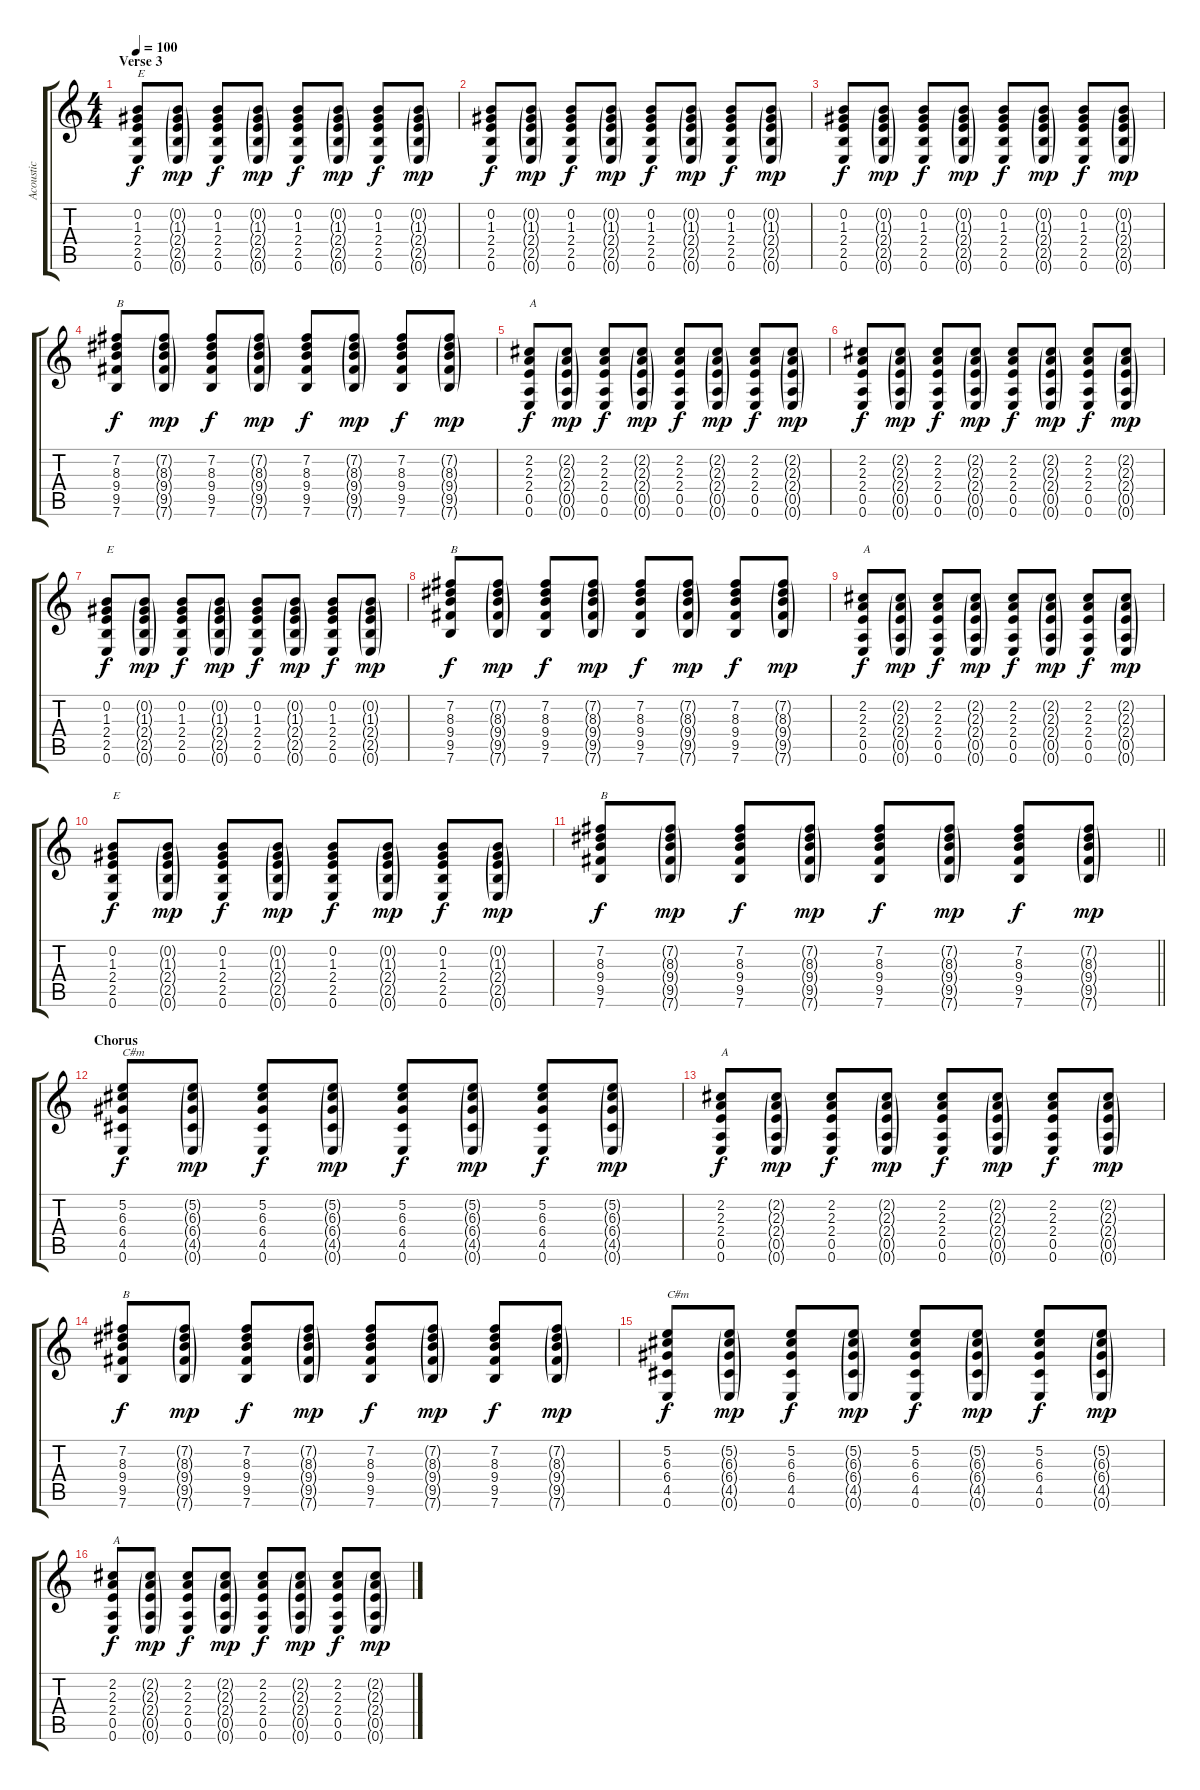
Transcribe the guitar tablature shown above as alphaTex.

\track ("Acoustic" "Acoustic") {instrument acousticguitarsteel}
\staff {score tabs}
\tuning (E4 B3 G3 D3 A2 E2) {hide}
\ts (4 4)
\section ("" "Verse 3")
\tempo 100
\clef g2
\ks c
(0.2 1.3 2.4 2.5 0.6).8{txt "E" dy f} (0.2{g} 1.3{g} 2.4{g} 2.5{g} 0.6{g}).8{dy mp} (0.2 1.3 2.4 2.5 0.6).8{dy f} (0.2{g} 1.3{g} 2.4{g} 2.5{g} 0.6{g}).8{dy mp} (0.2 1.3 2.4 2.5 0.6).8{dy f} (0.2{g} 1.3{g} 2.4{g} 2.5{g} 0.6{g}).8{dy mp} (0.2 1.3 2.4 2.5 0.6).8{dy f} (0.2{g} 1.3{g} 2.4{g} 2.5{g} 0.6{g}).8{dy mp} |
(0.2 1.3 2.4 2.5 0.6).8{dy f} (0.2{g} 1.3{g} 2.4{g} 2.5{g} 0.6{g}).8{dy mp} (0.2 1.3 2.4 2.5 0.6).8{dy f} (0.2{g} 1.3{g} 2.4{g} 2.5{g} 0.6{g}).8{dy mp} (0.2 1.3 2.4 2.5 0.6).8{dy f} (0.2{g} 1.3{g} 2.4{g} 2.5{g} 0.6{g}).8{dy mp} (0.2 1.3 2.4 2.5 0.6).8{dy f} (0.2{g} 1.3{g} 2.4{g} 2.5{g} 0.6{g}).8{dy mp} |
(0.2 1.3 2.4 2.5 0.6).8{dy f} (0.2{g} 1.3{g} 2.4{g} 2.5{g} 0.6{g}).8{dy mp} (0.2 1.3 2.4 2.5 0.6).8{dy f} (0.2{g} 1.3{g} 2.4{g} 2.5{g} 0.6{g}).8{dy mp} (0.2 1.3 2.4 2.5 0.6).8{dy f} (0.2{g} 1.3{g} 2.4{g} 2.5{g} 0.6{g}).8{dy mp} (0.2 1.3 2.4 2.5 0.6).8{dy f} (0.2{g} 1.3{g} 2.4{g} 2.5{g} 0.6{g}).8{dy mp} |
(7.2 8.3 9.4 9.5 7.6).8{txt "B" dy f} (7.2{g} 8.3{g} 9.4{g} 9.5{g} 7.6{g}).8{dy mp} (7.2 8.3 9.4 9.5 7.6).8{dy f} (7.2{g} 8.3{g} 9.4{g} 9.5{g} 7.6{g}).8{dy mp} (7.2 8.3 9.4 9.5 7.6).8{dy f} (7.2{g} 8.3{g} 9.4{g} 9.5{g} 7.6{g}).8{dy mp} (7.2 8.3 9.4 9.5 7.6).8{dy f} (7.2{g} 8.3{g} 9.4{g} 9.5{g} 7.6{g}).8{dy mp} |
(2.2 2.3 2.4 0.5 0.6).8{txt "A" dy f} (2.2{g} 2.3{g} 2.4{g} 0.5{g} 0.6{g}).8{dy mp} (2.2 2.3 2.4 0.5 0.6).8{dy f} (2.2{g} 2.3{g} 2.4{g} 0.5{g} 0.6{g}).8{dy mp} (2.2 2.3 2.4 0.5 0.6).8{dy f} (2.2{g} 2.3{g} 2.4{g} 0.5{g} 0.6{g}).8{dy mp} (2.2 2.3 2.4 0.5 0.6).8{dy f} (2.2{g} 2.3{g} 2.4{g} 0.5{g} 0.6{g}).8{dy mp} |
(2.2 2.3 2.4 0.5 0.6).8{dy f} (2.2{g} 2.3{g} 2.4{g} 0.5{g} 0.6{g}).8{dy mp} (2.2 2.3 2.4 0.5 0.6).8{dy f} (2.2{g} 2.3{g} 2.4{g} 0.5{g} 0.6{g}).8{dy mp} (2.2 2.3 2.4 0.5 0.6).8{dy f} (2.2{g} 2.3{g} 2.4{g} 0.5{g} 0.6{g}).8{dy mp} (2.2 2.3 2.4 0.5 0.6).8{dy f} (2.2{g} 2.3{g} 2.4{g} 0.5{g} 0.6{g}).8{dy mp} |
(0.2 1.3 2.4 2.5 0.6).8{txt "E" dy f} (0.2{g} 1.3{g} 2.4{g} 2.5{g} 0.6{g}).8{dy mp} (0.2 1.3 2.4 2.5 0.6).8{dy f} (0.2{g} 1.3{g} 2.4{g} 2.5{g} 0.6{g}).8{dy mp} (0.2 1.3 2.4 2.5 0.6).8{dy f} (0.2{g} 1.3{g} 2.4{g} 2.5{g} 0.6{g}).8{dy mp} (0.2 1.3 2.4 2.5 0.6).8{dy f} (0.2{g} 1.3{g} 2.4{g} 2.5{g} 0.6{g}).8{dy mp} |
(7.2 8.3 9.4 9.5 7.6).8{txt "B" dy f} (7.2{g} 8.3{g} 9.4{g} 9.5{g} 7.6{g}).8{dy mp} (7.2 8.3 9.4 9.5 7.6).8{dy f} (7.2{g} 8.3{g} 9.4{g} 9.5{g} 7.6{g}).8{dy mp} (7.2 8.3 9.4 9.5 7.6).8{dy f} (7.2{g} 8.3{g} 9.4{g} 9.5{g} 7.6{g}).8{dy mp} (7.2 8.3 9.4 9.5 7.6).8{dy f} (7.2{g} 8.3{g} 9.4{g} 9.5{g} 7.6{g}).8{dy mp} |
(2.2 2.3 2.4 0.5 0.6).8{txt "A" dy f} (2.2{g} 2.3{g} 2.4{g} 0.5{g} 0.6{g}).8{dy mp} (2.2 2.3 2.4 0.5 0.6).8{dy f} (2.2{g} 2.3{g} 2.4{g} 0.5{g} 0.6{g}).8{dy mp} (2.2 2.3 2.4 0.5 0.6).8{dy f} (2.2{g} 2.3{g} 2.4{g} 0.5{g} 0.6{g}).8{dy mp} (2.2 2.3 2.4 0.5 0.6).8{dy f} (2.2{g} 2.3{g} 2.4{g} 0.5{g} 0.6{g}).8{dy mp} |
(0.2 1.3 2.4 2.5 0.6).8{txt "E" dy f} (0.2{g} 1.3{g} 2.4{g} 2.5{g} 0.6{g}).8{dy mp} (0.2 1.3 2.4 2.5 0.6).8{dy f} (0.2{g} 1.3{g} 2.4{g} 2.5{g} 0.6{g}).8{dy mp} (0.2 1.3 2.4 2.5 0.6).8{dy f} (0.2{g} 1.3{g} 2.4{g} 2.5{g} 0.6{g}).8{dy mp} (0.2 1.3 2.4 2.5 0.6).8{dy f} (0.2{g} 1.3{g} 2.4{g} 2.5{g} 0.6{g}).8{dy mp} |
\barLineRight lightlight
(7.2 8.3 9.4 9.5 7.6).8{txt "B" dy f} (7.2{g} 8.3{g} 9.4{g} 9.5{g} 7.6{g}).8{dy mp} (7.2 8.3 9.4 9.5 7.6).8{dy f} (7.2{g} 8.3{g} 9.4{g} 9.5{g} 7.6{g}).8{dy mp} (7.2 8.3 9.4 9.5 7.6).8{dy f} (7.2{g} 8.3{g} 9.4{g} 9.5{g} 7.6{g}).8{dy mp} (7.2 8.3 9.4 9.5 7.6).8{dy f} (7.2{g} 8.3{g} 9.4{g} 9.5{g} 7.6{g}).8{dy mp} |
\section ("" "Chorus")
(5.2 6.3 6.4 4.5 0.6).8{txt "C#m" dy f} (5.2{g} 6.3{g} 6.4{g} 4.5{g} 0.6{g}).8{dy mp} (5.2 6.3 6.4 4.5 0.6).8{dy f} (5.2{g} 6.3{g} 6.4{g} 4.5{g} 0.6{g}).8{dy mp} (5.2 6.3 6.4 4.5 0.6).8{dy f} (5.2{g} 6.3{g} 6.4{g} 4.5{g} 0.6{g}).8{dy mp} (5.2 6.3 6.4 4.5 0.6).8{dy f} (5.2{g} 6.3{g} 6.4{g} 4.5{g} 0.6{g}).8{dy mp} |
(2.2 2.3 2.4 0.5 0.6).8{txt "A" dy f} (2.2{g} 2.3{g} 2.4{g} 0.5{g} 0.6{g}).8{dy mp} (2.2 2.3 2.4 0.5 0.6).8{dy f} (2.2{g} 2.3{g} 2.4{g} 0.5{g} 0.6{g}).8{dy mp} (2.2 2.3 2.4 0.5 0.6).8{dy f} (2.2{g} 2.3{g} 2.4{g} 0.5{g} 0.6{g}).8{dy mp} (2.2 2.3 2.4 0.5 0.6).8{dy f} (2.2{g} 2.3{g} 2.4{g} 0.5{g} 0.6{g}).8{dy mp} |
(7.2 8.3 9.4 9.5 7.6).8{txt "B" dy f} (7.2{g} 8.3{g} 9.4{g} 9.5{g} 7.6{g}).8{dy mp} (7.2 8.3 9.4 9.5 7.6).8{dy f} (7.2{g} 8.3{g} 9.4{g} 9.5{g} 7.6{g}).8{dy mp} (7.2 8.3 9.4 9.5 7.6).8{dy f} (7.2{g} 8.3{g} 9.4{g} 9.5{g} 7.6{g}).8{dy mp} (7.2 8.3 9.4 9.5 7.6).8{dy f} (7.2{g} 8.3{g} 9.4{g} 9.5{g} 7.6{g}).8{dy mp} |
(5.2 6.3 6.4 4.5 0.6).8{txt "C#m" dy f} (5.2{g} 6.3{g} 6.4{g} 4.5{g} 0.6{g}).8{dy mp} (5.2 6.3 6.4 4.5 0.6).8{dy f} (5.2{g} 6.3{g} 6.4{g} 4.5{g} 0.6{g}).8{dy mp} (5.2 6.3 6.4 4.5 0.6).8{dy f} (5.2{g} 6.3{g} 6.4{g} 4.5{g} 0.6{g}).8{dy mp} (5.2 6.3 6.4 4.5 0.6).8{dy f} (5.2{g} 6.3{g} 6.4{g} 4.5{g} 0.6{g}).8{dy mp} |
(2.2 2.3 2.4 0.5 0.6).8{txt "A" dy f} (2.2{g} 2.3{g} 2.4{g} 0.5{g} 0.6{g}).8{dy mp} (2.2 2.3 2.4 0.5 0.6).8{dy f} (2.2{g} 2.3{g} 2.4{g} 0.5{g} 0.6{g}).8{dy mp} (2.2 2.3 2.4 0.5 0.6).8{dy f} (2.2{g} 2.3{g} 2.4{g} 0.5{g} 0.6{g}).8{dy mp} (2.2 2.3 2.4 0.5 0.6).8{dy f} (2.2{g} 2.3{g} 2.4{g} 0.5{g} 0.6{g}).8{dy mp}
